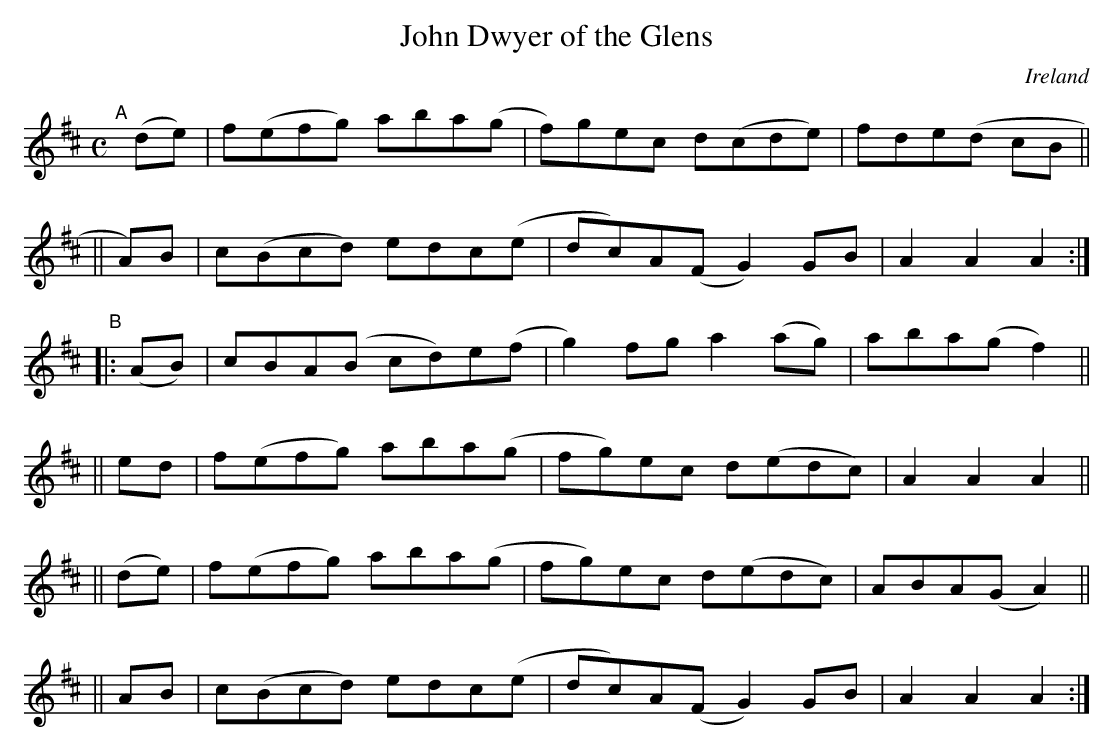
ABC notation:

X:1
T: John Dwyer of the Glens
O: Ireland
M: C
L: 1/8
K: D
"^A"[|]\
  (de) | f(efg) aba(g | f)gec d(cde) | fde(d cB ||
|| A)B | c(Bcd) edc(e | dc)A(F G2)GB | A2A2  A2 :|
"^B"\
|:(AB)| cBA(B cd)e(f | g2)fg a2(ag) | aba(g f2) ||
|| ed | f(efg) aba(g | fg)ec d(edc) | A2A2  A2  ||
||(de)| f(efg) aba(g | fg)ec d(edc) | ABA(G A2) ||
|| AB | c(Bcd) edc(e | dc)A(F G2)GB | A2A2  A2  :|
